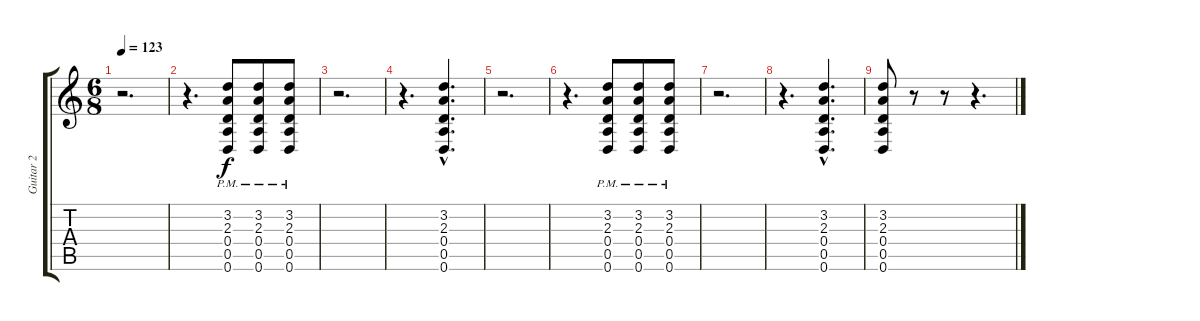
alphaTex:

\track ("Guitar 2" "Guitar 2") {instrument distortionguitar}
\staff {score tabs}
\tuning (E4 B3 G3 D3 A2 D2) {hide}
\ts (6 8)
\tempo 123
\clef g2
\ks c
r.2{d dy f} |
r.4{d} (3.2{pm} 2.3{pm} 0.4{pm} 0.5{pm} 0.6{pm}).8 (3.2{pm} 2.3{pm} 0.4{pm} 0.5{pm} 0.6{pm}).8 (3.2{pm} 2.3{pm} 0.4{pm} 0.5{pm} 0.6{pm}).8 |
r.2{d} |
r.4{d} (3.2{hac} 2.3{hac} 0.4{hac} 0.5{hac} 0.6{hac}).4{d} |
r.2{d} |
r.4{d} (3.2{pm} 2.3{pm} 0.4{pm} 0.5{pm} 0.6{pm}).8 (3.2{pm} 2.3{pm} 0.4{pm} 0.5{pm} 0.6{pm}).8 (3.2{pm} 2.3{pm} 0.4{pm} 0.5{pm} 0.6{pm}).8 |
r.2{d} |
r.4{d} (3.2{hac} 2.3{hac} 0.4{hac} 0.5{hac} 0.6{hac}).4{d} |
(3.2 2.3 0.4 0.5 0.6).8 r.8 r.8 r.4{d}
